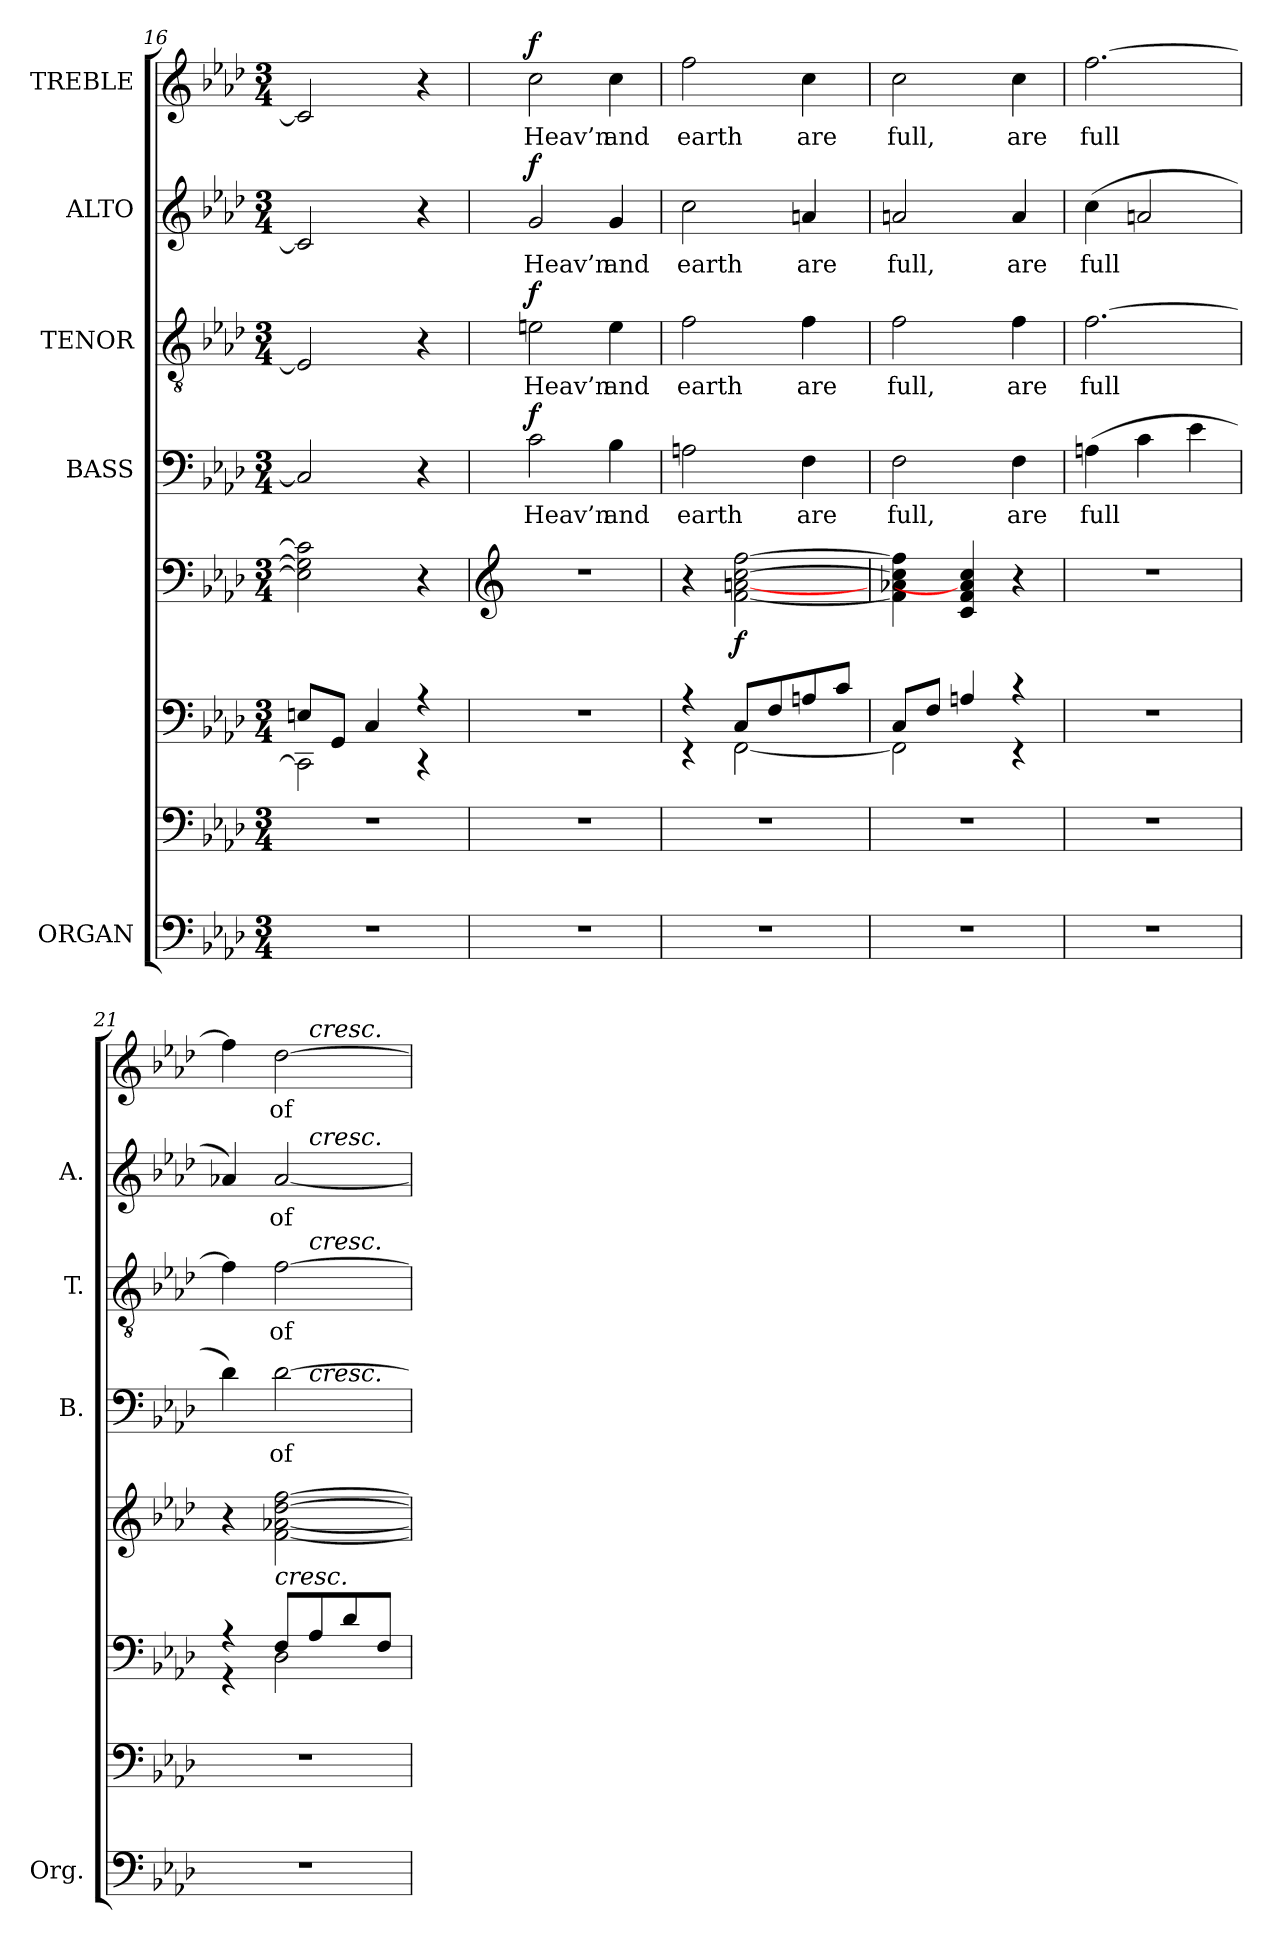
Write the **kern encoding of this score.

**kern	**kern	**kern	**kern	**dynam	**kern	**text	**dynam	**kern	**text	**dynam	**kern	**text	**dynam	**kern	**text	**dynam
*part5	*part5	*part5	*part5	*part5	*part4	*part4	*part4	*part3	*part3	*part3	*part2	*part2	*part2	*part1	*part1	*part1
*staff8	*staff7	*staff6	*staff5	*staff5/6/7/8	*staff4	*staff4	*staff4	*staff3	*staff3	*staff3	*staff2	*staff2	*staff2	*staff1	*staff1	*staff1
*I"ORGAN	*	*	*	*	*I"BASS	*	*	*I"TENOR	*	*	*I"ALTO	*	*	*I"TREBLE	*	*
*I'Org.	*	*	*	*	*I'B.	*	*	*I'T.	*	*	*I'A.	*	*	*	*	*
*clefF4	*clefF4	*clefF4	*clefF4	*	*clefF4	*	*	*clefGv2	*	*	*clefG2	*	*	*clefG2	*	*
*	*	*	*	*	*	*	*	*ITrd7c12	*	*	*	*	*	*	*	*
*k[b-e-a-d-]	*k[b-e-a-d-]	*k[b-e-a-d-]	*k[b-e-a-d-]	*	*k[b-e-a-d-]	*	*	*k[b-e-a-d-]	*	*	*k[b-e-a-d-]	*	*	*k[b-e-a-d-]	*	*
*A-:	*A-:	*A-:	*A-:	*	*A-:	*	*	*A-:	*	*	*A-:	*	*	*A-:	*	*
*M3/4	*M3/4	*M3/4	*M3/4	*	*M3/4	*	*	*M3/4	*	*	*M3/4	*	*	*M3/4	*	*
=16	=16	=16	=16	=16	=16	=16	=16	=16	=16	=16	=16	=16	=16	=16	=16	=16
!LO:N:vis=1	!LO:N:vis=1	!	!	!	!	!	!	!	!	!	!	!	!	!	!	!
*	*	*^	*	*	*	*	*	*	*	*	*	*	*	*	*	*
2.r	2.r	8Eni/L	2CCi\]	2Ei\] 2Gi] 2ci]	.	2Ci/]	.	.	2EEi/]	.	.	2ci/]	.	.	2ci/]	.	.
.	.	8GGi/J	.	.	.	.	.	.	.	.	.	.	.	.	.	.	.
.	.	4Ci/	.	.	.	.	.	.	.	.	.	.	.	.	.	.	.
.	.	4r	4r	4r	.	4r	.	.	4r	.	.	4r	.	.	4r	.	.
*	*	*v	*v	*	*	*	*	*	*	*	*	*	*	*	*	*	*
=17	=17	=17	=17	=17	=17	=17	=17	=17	=17	=17	=17	=17	=17	=17	=17	=17
*	*	*	*clefG2	*	*	*	*	*	*	*	*	*	*	*	*	*
*	*	*^	*	*	*	*	*	*	*	*	*	*	*	*	*	*
!LO:N:vis=1	!LO:N:vis=1	!LO:N:vis=1	!	!LO:N:vis=1	!	!	!	!	!	!	!	!	!	!	!	!	!
*	*	*v	*v	*	*	*	*	*	*	*	*	*	*	*	*	*	*
*	*	*^	*	*	*	*	*	*	*	*	*	*	*	*	*	*
!	!	!	!	!	!	!	!LO:LY:b:color=#000000	!	!	!	!	!	!	!	!	!	!
*	*	*v	*v	*	*	*	*	*	*	*	*	*	*	*	*	*	*
*	*	*^	*	*	*	*	*	*	*	*	*	*	*	*	*	*
!	!	!	!	!	!	!	!	!	!	!LO:LY:b:color=#000000	!	!	!	!	!	!	!
*	*	*v	*v	*	*	*	*	*	*	*	*	*	*	*	*	*	*
*	*	*^	*	*	*	*	*	*	*	*	*	*	*	*	*	*
!	!	!	!	!	!	!	!	!	!	!	!	!	!LO:LY:b:color=#000000	!	!	!	!
*	*	*v	*v	*	*	*	*	*	*	*	*	*	*	*	*	*	*
*	*	*^	*	*	*	*	*	*	*	*	*	*	*	*	*	*
!	!	!	!	!	!	!	!	!	!	!	!	!	!	!	!	!LO:LY:b:color=#000000	!
*	*	*v	*v	*	*	*	*	*	*	*	*	*	*	*	*	*	*
2.r	2.r	2.r	2.r	.	2ci\	Heav’n	f	2Eni\	Heav’n	f	2gi/	Heav’n	f	2cci\	Heav’n	f
!	!	!	!	!	!	!LO:LY:b:color=#000000	!	!	!	!	!	!	!	!	!	!
!	!	!	!	!	!	!	!	!	!LO:LY:b:color=#000000	!	!	!	!	!	!	!
!	!	!	!	!	!	!	!	!	!	!	!	!LO:LY:b:color=#000000	!	!	!	!
!	!	!	!	!	!	!	!	!	!	!	!	!	!	!	!LO:LY:b:color=#000000	!
.	.	.	.	.	4B-i\	and	.	4Ei\	and	.	4gi/	and	.	4cci\	and	.
=18	=18	=18	=18	=18	=18	=18	=18	=18	=18	=18	=18	=18	=18	=18	=18	=18
!LO:N:vis=1	!LO:N:vis=1	!	!	!	!	!	!	!	!	!	!	!	!	!	!	!
*	*	*^	*	*	*	*	*	*	*	*	*	*	*	*	*	*
!	!	!	!	!	!	!	!LO:LY:b:color=#000000	!	!	!	!	!	!	!	!	!	!
!	!	!	!	!	!	!	!	!	!	!LO:LY:b:color=#000000	!	!	!	!	!	!	!
!	!	!	!	!	!	!	!	!	!	!	!	!	!LO:LY:b:color=#000000	!	!	!	!
!	!	!	!	!	!	!	!	!	!	!	!	!	!	!	!	!LO:LY:b:color=#000000	!
2.r	2.r	4r	4r	4r	.	2Ani\	earth	.	2Fi\	earth	.	2cci\	earth	.	2ffi\	earth	.
.	.	8Ci/L	[2FFi\	[2fi\ [2ani [2cci [2ffi	f	.	.	.	.	.	.	.	.	.	.	.	.
.	.	8Fi/	.	.	.	.	.	.	.	.	.	.	.	.	.	.	.
!	!	!	!	!	!	!	!LO:LY:b:color=#000000	!	!	!	!	!	!	!	!	!	!
!	!	!	!	!	!	!	!	!	!	!LO:LY:b:color=#000000	!	!	!	!	!	!	!
!	!	!	!	!	!	!	!	!	!	!	!	!	!LO:LY:b:color=#000000	!	!	!	!
!	!	!	!	!	!	!	!	!	!	!	!	!	!	!	!	!LO:LY:b:color=#000000	!
.	.	8Ani/	.	.	.	4Fi\	are	.	4Fi\	are	.	4ani/	are	.	4cci\	are	.
.	.	8ci/J	.	.	.	.	.	.	.	.	.	.	.	.	.	.	.
=19	=19	=19	=19	=19	=19	=19	=19	=19	=19	=19	=19	=19	=19	=19	=19	=19	=19
!LO:N:vis=1	!LO:N:vis=1	!	!	!	!	!	!	!	!	!	!	!	!	!	!	!	!
!	!	!	!	!	!	!	!LO:LY:b:color=#000000	!	!	!	!	!	!	!	!	!	!
!	!	!	!	!	!	!	!	!	!	!LO:LY:b:color=#000000	!	!	!	!	!	!	!
!	!	!	!	!	!	!	!	!	!	!	!	!	!LO:LY:b:color=#000000	!	!	!	!
!	!	!	!	!	!	!	!	!	!	!	!	!	!	!	!	!LO:LY:b:color=#000000	!
2.r	2.r	8Ci/L	2FFi\]	4fi\] 4a-Xi 4cci] 4ffi]	.	2Fi\	full,	.	2Fi\	full,	.	2ani/	full,	.	2cci\	full,	.
.	.	8Fi/J	.	.	.	.	.	.	.	.	.	.	.	.	.	.	.
.	.	4Ani/	.	4ci/ 4fi 4ani] 4cci	.	.	.	.	.	.	.	.	.	.	.	.	.
!	!	!	!	!	!	!	!LO:LY:b:color=#000000	!	!	!	!	!	!	!	!	!	!
!	!	!	!	!	!	!	!	!	!	!LO:LY:b:color=#000000	!	!	!	!	!	!	!
!	!	!	!	!	!	!	!	!	!	!	!	!	!LO:LY:b:color=#000000	!	!	!	!
!	!	!	!	!	!	!	!	!	!	!	!	!	!	!	!	!LO:LY:b:color=#000000	!
.	.	4r	4r	4r	.	4Fi\	are	.	4Fi\	are	.	4ai/	are	.	4cci\	are	.
=20	=20	=20	=20	=20	=20	=20	=20	=20	=20	=20	=20	=20	=20	=20	=20	=20	=20
!LO:N:vis=1	!LO:N:vis=1	!LO:N:vis=1	!	!LO:N:vis=1	!	!	!	!	!	!	!	!	!	!	!	!	!
*	*	*v	*v	*	*	*	*	*	*	*	*	*	*	*	*	*	*
*	*	*^	*	*	*	*	*	*	*	*	*	*	*	*	*	*
!	!	!	!	!	!	!	!LO:LY:b:color=#000000	!	!	!	!	!	!	!	!	!	!
*	*	*v	*v	*	*	*	*	*	*	*	*	*	*	*	*	*	*
*	*	*^	*	*	*	*	*	*	*	*	*	*	*	*	*	*
!	!	!	!	!	!	!	!	!	!	!LO:LY:b:color=#000000	!	!	!	!	!	!	!
*	*	*v	*v	*	*	*	*	*	*	*	*	*	*	*	*	*	*
*	*	*^	*	*	*	*	*	*	*	*	*	*	*	*	*	*
!	!	!	!	!	!	!	!	!	!	!	!	!	!LO:LY:b:color=#000000	!	!	!	!
*	*	*v	*v	*	*	*	*	*	*	*	*	*	*	*	*	*	*
*	*	*^	*	*	*	*	*	*	*	*	*	*	*	*	*	*
!	!	!	!	!	!	!	!	!	!	!	!	!	!	!	!	!LO:LY:b:color=#000000	!
*	*	*v	*v	*	*	*	*	*	*	*	*	*	*	*	*	*	*
2.r	2.r	2.r	2.r	.	(4Ani\	full	.	[2.Fi\	full	.	(4cci\	full	.	[2.ffi\	full	.
.	.	.	.	.	4ci\	.	.	.	.	.	2ani/	.	.	.	.	.
.	.	.	.	.	4e-i\	.	.	.	.	.	.	.	.	.	.	.
=21	=21	=21	=21	=21	=21	=21	=21	=21	=21	=21	=21	=21	=21	=21	=21	=21
!LO:N:vis=1	!LO:N:vis=1	!	!	!	!	!	!	!	!	!	!	!	!	!	!	!
*	*	*^	*	*	*^	*	*	*^	*	*	*^	*	*	*^	*	*
2.r	2.r	4r	4r	4r	.	4d-i\)	4.ryy	.	.	4Fi\]	4.ryy	.	.	4a-Xi/)	4.ryy	.	.	4ffi\]	4.ryy	.	.
!	!	!	!	!	!	!	!	!LO:LY:b:color=#000000	!	!	!	!	!	!	!	!	!	!	!	!	!
!	!	!	!	!	!	!	!	!	!	!	!	!LO:LY:b:color=#000000	!	!	!	!	!	!	!	!	!
!	!	!	!	!	!	!	!	!	!	!	!	!	!	!	!	!LO:LY:b:color=#000000	!	!	!	!	!
!	!	!LO:TX:a:i:t=cresc.	!	!	!	!	!	!	!	!	!	!	!	!	!	!	!	!	!	!	!
!	!	!	!	!	!	!	!	!	!	!	!	!	!	!	!	!	!	!	!	!LO:LY:b:color=#000000	!
.	.	8Fi/L	2D-i\	[2fi\ [2a-Xi [2dd-i [2ffi	.	[2d-i\	.	of	.	[2Fi\	.	of	.	[2a-i/	.	of	.	[2dd-i\	.	of	.
!	!	!	!	!	!	!	!	!	!	!	!	!	!	!	!	!	!	!	!LO:TX:a:i:t=cresc.	!	!
!	!	!	!	!	!	!	!	!	!	!	!	!	!	!	!LO:TX:a:i:t=cresc.	!	!	!	!	!	!
!	!	!	!	!	!	!	!	!	!	!	!LO:TX:a:i:t=cresc.	!	!	!	!	!	!	!	!	!	!
!	!	!	!	!	!	!	!LO:TX:a:i:t=cresc.	!	!	!	!	!	!	!	!	!	!	!	!	!	!
.	.	8A-i/	.	.	.	.	4.ryy	.	.	.	4.ryy	.	.	.	4.ryy	.	.	.	4.ryy	.	.
.	.	8d-i/	.	.	.	.	.	.	.	.	.	.	.	.	.	.	.	.	.	.	.
.	.	8Fi/J	.	.	.	.	.	.	.	.	.	.	.	.	.	.	.	.	.	.	.
*	*	*	*	*	*	*v	*v	*	*	*	*	*	*	*v	*v	*	*	*v	*v	*	*
*	*	*v	*v	*	*	*	*	*	*v	*v	*	*	*	*	*	*	*	*
=	=	=	=	=	=	=	=	=	=	=	=	=	=	=	=	=
*-	*-	*-	*-	*-	*-	*-	*-	*-	*-	*-	*-	*-	*-	*-	*-	*-
